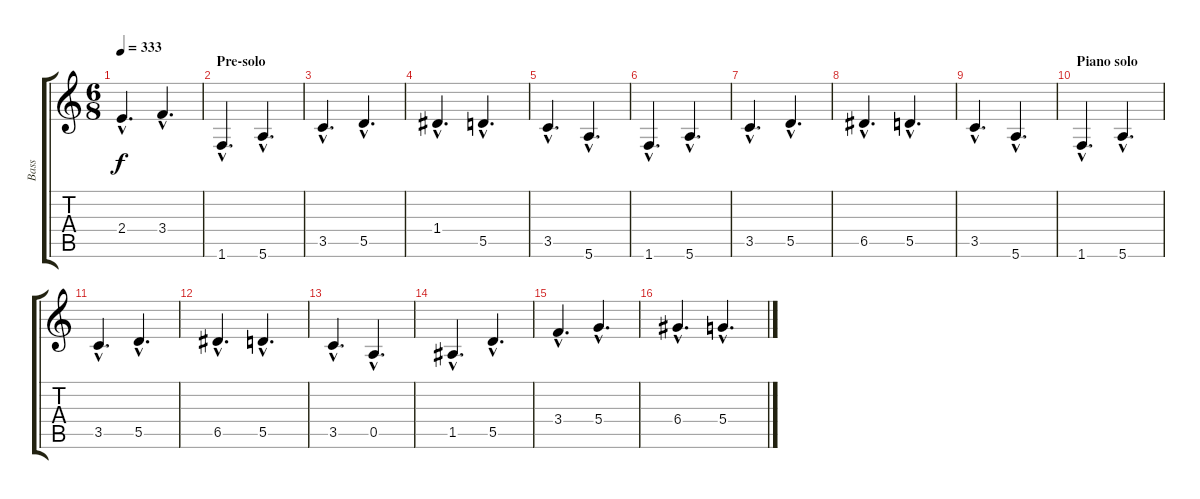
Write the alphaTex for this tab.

\track ("Bass" "Bass") {instrument acousticbass}
\staff {score tabs}
\tuning (E4 B3 G3 D3 A2 E2) {hide}
\ts (6 8)
\tempo 333
\clef g2
\ks c
2.4{hac}.4{d dy f} 3.4{hac}.4{d} |
\section ("" "Pre-solo")
1.6{hac}.4{d} 5.6{hac}.4{d} |
3.5{hac}.4{d} 5.5{hac}.4{d} |
1.4{hac}.4{d} 5.5{hac}.4{d} |
3.5{hac}.4{d} 5.6{hac}.4{d} |
1.6{hac}.4{d} 5.6{hac}.4{d} |
3.5{hac}.4{d} 5.5{hac}.4{d} |
6.5{hac}.4{d} 5.5{hac}.4{d} |
3.5{hac}.4{d} 5.6{hac}.4{d} |
\section ("" "Piano solo")
1.6{hac}.4{d} 5.6{hac}.4{d} |
3.5{hac}.4{d} 5.5{hac}.4{d} |
6.5{hac}.4{d} 5.5{hac}.4{d} |
3.5{hac}.4{d} 0.5{hac}.4{d} |
1.5{hac}.4{d} 5.5{hac}.4{d} |
3.4{hac}.4{d} 5.4{hac}.4{d} |
6.4{hac}.4{d} 5.4{hac}.4{d}
